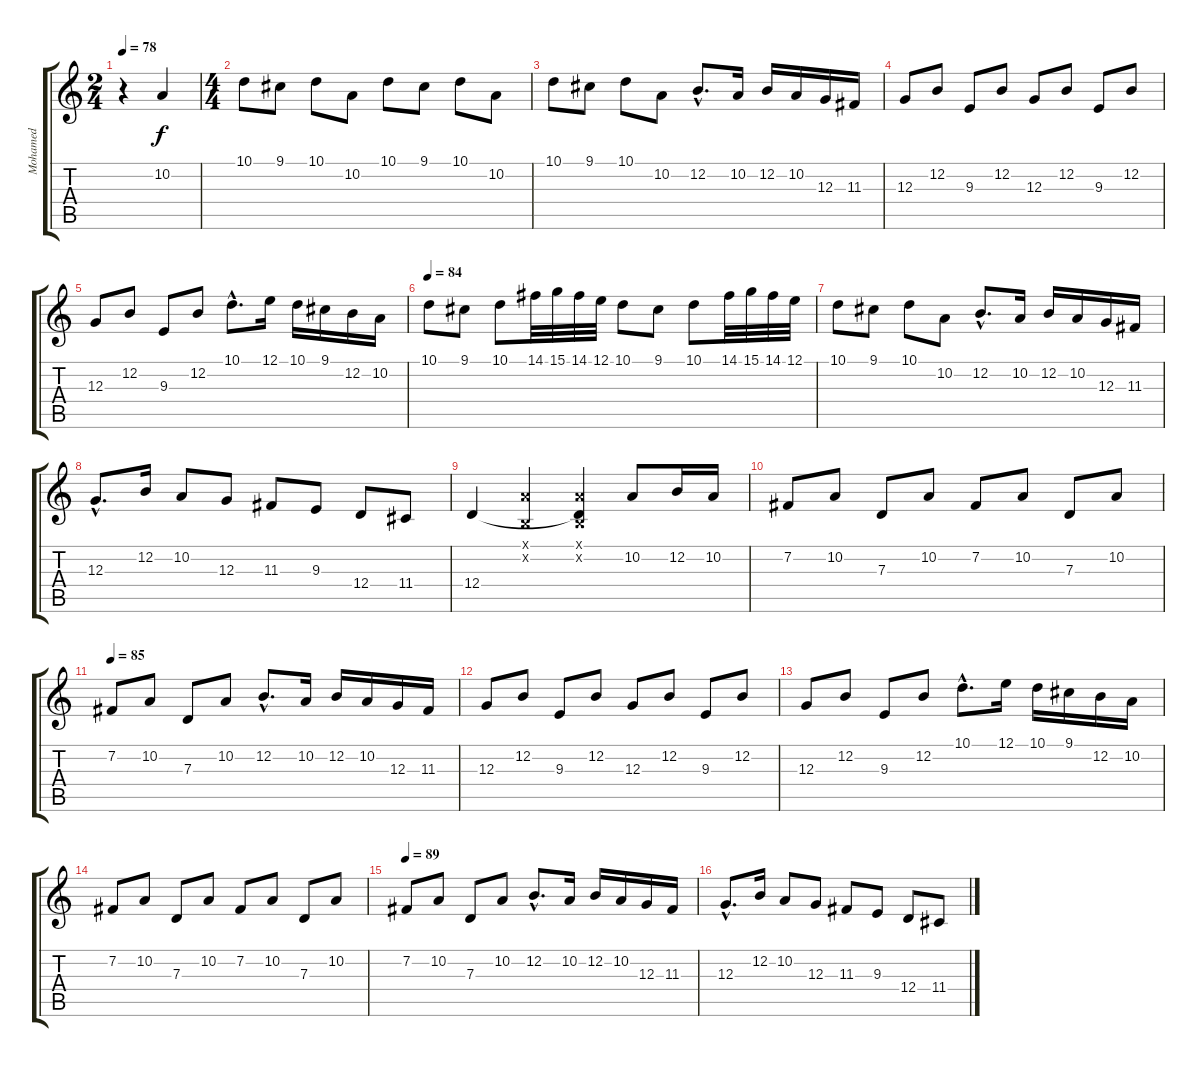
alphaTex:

\track ("Mohamed" "Mohamed") {instrument violin}
\staff {score tabs}
\tuning (E4 B3 G3 D3 A2 E2) {hide}
\ts (2 4)
\tempo 78
\clef g2
\ks c
r.4{dy f instrument violin} 10.2.4 |
\ts (4 4)
\section ("" "")
10.1.8 9.1.8 10.1.8 10.2.8 10.1.8 9.1.8 10.1.8 10.2.8 |
10.1.8 9.1.8 10.1.8 10.2.8 12.2{hac}.8{d} 10.2.16 12.2.16 10.2.16 12.3.16 11.3.16 |
12.3.8 12.2.8 9.3.8 12.2.8 12.3.8 12.2.8 9.3.8 12.2.8 |
12.3.8 12.2.8 9.3.8 12.2.8 10.1{hac}.8{d} 12.1.16 10.1.16 9.1.16 12.2.16 10.2.16 |
\tempo 84
10.1.8 9.1.8 10.1.8 14.1.32 15.1.32 14.1.32 12.1.32 10.1.8 9.1.8 10.1.8 14.1.32 15.1.32 14.1.32 12.1.32 |
10.1.8 9.1.8 10.1.8 10.2.8 12.2{hac}.8{d} 10.2.16 12.2.16 10.2.16 12.3.16 11.3.16 |
12.3{hac}.8{d} 12.2.16 10.2.8 12.3.8 11.3.8 9.3.8 12.4.8 11.4.8 |
12.4.4 (5.1{x} 0.2{x}).4 (5.1{x} 0.2{x} 12.4{t}).4 10.2.8 12.2.16 10.2.16 |
\section ("" "")
7.2.8 10.2.8 7.3.8 10.2.8 7.2.8 10.2.8 7.3.8 10.2.8 |
\tempo 85
7.2.8 10.2.8 7.3.8 10.2.8 12.2{hac}.8{d} 10.2.16 12.2.16 10.2.16 12.3.16 11.3.16 |
12.3.8 12.2.8 9.3.8 12.2.8 12.3.8 12.2.8 9.3.8 12.2.8 |
12.3.8 12.2.8 9.3.8 12.2.8 10.1{hac}.8{d} 12.1.16 10.1.16 9.1.16 12.2.16 10.2.16 |
7.2.8 10.2.8 7.3.8 10.2.8 7.2.8 10.2.8 7.3.8 10.2.8 |
\tempo 89
7.2.8 10.2.8 7.3.8 10.2.8 12.2{hac}.8{d} 10.2.16 12.2.16 10.2.16 12.3.16 11.3.16 |
12.3{hac}.8{d} 12.2.16 10.2.8 12.3.8 11.3.8 9.3.8 12.4.8 11.4.8
